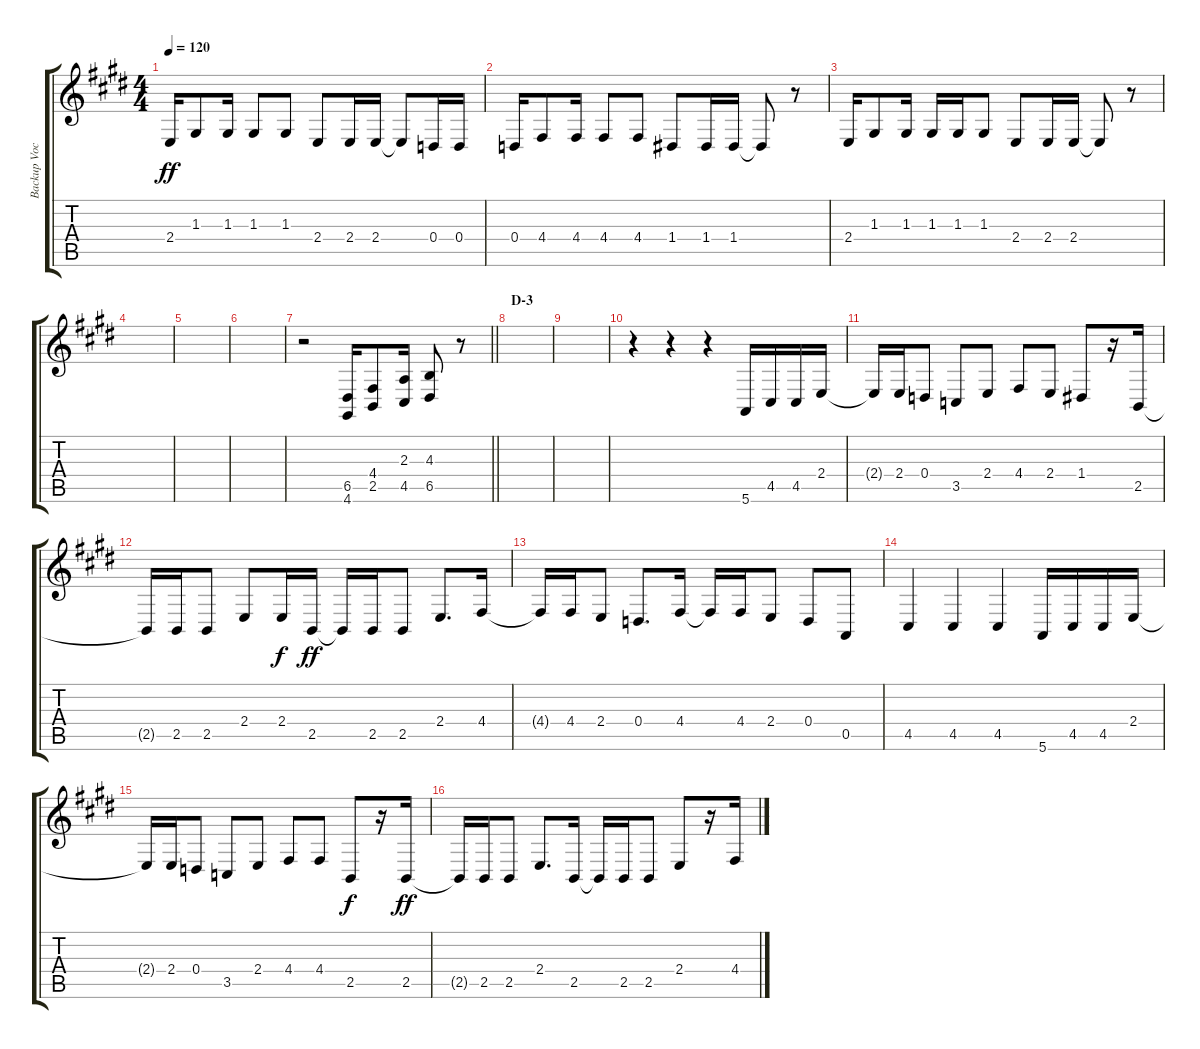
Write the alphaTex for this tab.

\track ("Backup Vocals" "Backup Voc") {instrument altosax}
\staff {score tabs}
\tuning (E4 B3 G3 D3 A2 E2) {hide}
\ts (4 4)
\tempo 120
\clef g2
\ks e
2.4.16{dy ff} 1.3.8 1.3.16 1.3.8 1.3.8 2.4.8 2.4.16 2.4.16 2.4{t}.8 0.4.16 0.4.16 |
0.4.16 4.4.8 4.4.16 4.4.8 4.4.8 1.4.8 1.4.16 1.4.16 1.4{t}.8 r.8 |
2.4.16 1.3.8 1.3.16 1.3.16 1.3.16 1.3.8 2.4.8 2.4.16 2.4.16 2.4{t}.8 r.8 |
|
|
|
\barLineRight lightlight
r.2 (6.5 4.6).16 (4.4 2.5).8 (2.3 4.5).16 (4.3 6.5).8 r.8 |
\section ("" "D-3")
|
|
r.4 r.4 r.4 5.6.16 4.5.16 4.5.16 2.4.16 |
2.4{t}.16 2.4.16 0.4.8 3.5.8 2.4.8 4.4.8 2.4.8 1.4.8 r.16 2.5.16 |
2.5{t}.16 2.5.16 2.5.8 2.4.8 2.4.16{dy f} 2.5.16{dy ff} 2.5{t}.16 2.5.16 2.5.8 2.4.8{d} 4.4.16 |
4.4{t}.16 4.4.16 2.4.8 0.4.8{d} 4.4.16 4.4{t}.16 4.4.16 2.4.8 0.4.8 0.5.8 |
4.5.4 4.5.4 4.5.4 5.6.16 4.5.16 4.5.16 2.4.16 |
2.4{t}.16 2.4.16 0.4.8 3.5.8 2.4.8 4.4.8 4.4.8 2.5.8{dy f} r.16 2.5.16{dy ff} |
2.5{t}.16 2.5.16 2.5.8 2.4.8{d} 2.5.16 2.5{t}.16 2.5.16 2.5.8 2.4.8 r.16 4.4.16
